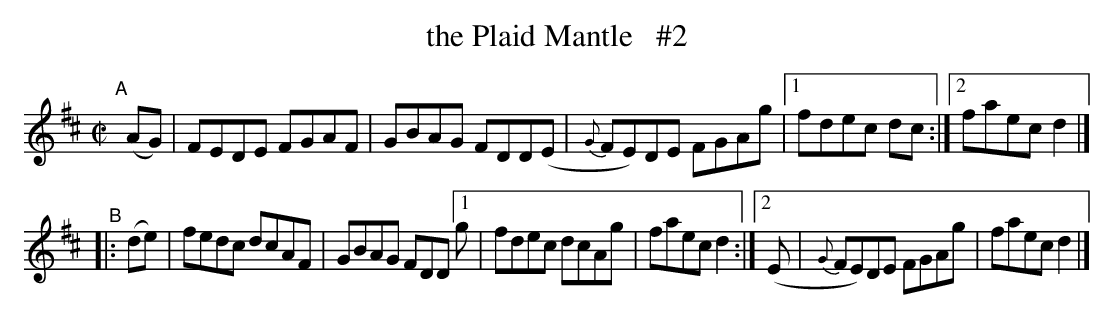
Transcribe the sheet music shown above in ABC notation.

X:1
T: the Plaid Mantle   #2
M: C|
L: 1/8
K: D
"^A"\
[|](AG) | FEDE FGAF | GBAG FDD(E | {G}FE)DE FGAg |[1 fdec dc :|[2 faec d2 |]
"^B"\
|: (de) | fedc dcAF | GBAG FDD [1 g | fdec dcAg | faec d2 :|[2 (E | {G}FE)DE FGAg | faec d2 |]
